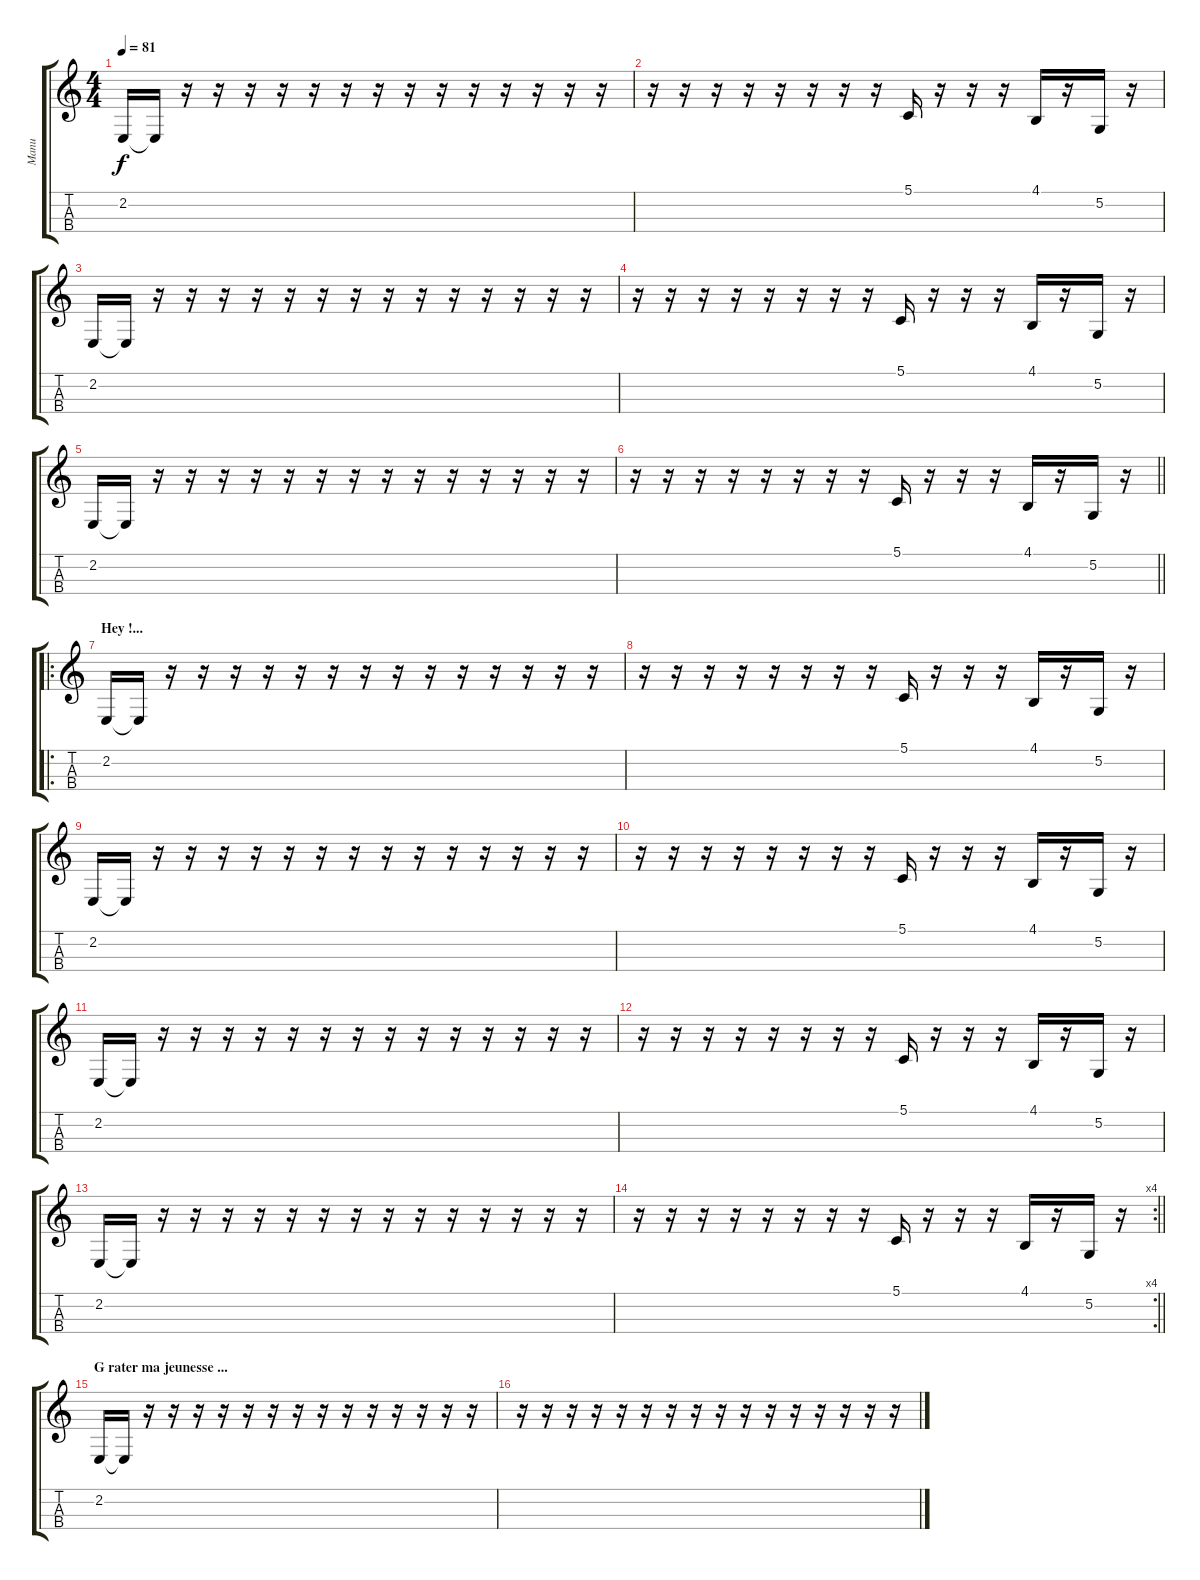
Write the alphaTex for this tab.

\track ("Manu" "Manu") {instrument panflute}
\staff {score tabs}
\tuning (G3 D3 A2 E2) {hide}
\ts (4 4)
\tempo 81
\clef g2
\ks c
2.2.16{dy f instrument panflute} 2.2{t}.16 r.16 r.16 r.16 r.16 r.16 r.16 r.16 r.16 r.16 r.16 r.16 r.16 r.16 r.16 |
r.16 r.16 r.16 r.16 r.16 r.16 r.16 r.16 5.1.16 r.16 r.16 r.16 4.1.16 r.16 5.2.16 r.16 |
2.2.16 2.2{t}.16 r.16 r.16 r.16 r.16 r.16 r.16 r.16 r.16 r.16 r.16 r.16 r.16 r.16 r.16 |
r.16 r.16 r.16 r.16 r.16 r.16 r.16 r.16 5.1.16 r.16 r.16 r.16 4.1.16 r.16 5.2.16 r.16 |
2.2.16 2.2{t}.16 r.16 r.16 r.16 r.16 r.16 r.16 r.16 r.16 r.16 r.16 r.16 r.16 r.16 r.16 |
\barLineRight lightlight
r.16 r.16 r.16 r.16 r.16 r.16 r.16 r.16 5.1.16 r.16 r.16 r.16 4.1.16 r.16 5.2.16 r.16 |
\ro
\section ("" "Hey !...")
2.2.16 2.2{t}.16 r.16 r.16 r.16 r.16 r.16 r.16 r.16 r.16 r.16 r.16 r.16 r.16 r.16 r.16 |
r.16 r.16 r.16 r.16 r.16 r.16 r.16 r.16 5.1.16 r.16 r.16 r.16 4.1.16 r.16 5.2.16 r.16 |
2.2.16 2.2{t}.16 r.16 r.16 r.16 r.16 r.16 r.16 r.16 r.16 r.16 r.16 r.16 r.16 r.16 r.16 |
r.16 r.16 r.16 r.16 r.16 r.16 r.16 r.16 5.1.16 r.16 r.16 r.16 4.1.16 r.16 5.2.16 r.16 |
2.2.16 2.2{t}.16 r.16 r.16 r.16 r.16 r.16 r.16 r.16 r.16 r.16 r.16 r.16 r.16 r.16 r.16 |
r.16 r.16 r.16 r.16 r.16 r.16 r.16 r.16 5.1.16 r.16 r.16 r.16 4.1.16 r.16 5.2.16 r.16 |
2.2.16 2.2{t}.16 r.16 r.16 r.16 r.16 r.16 r.16 r.16 r.16 r.16 r.16 r.16 r.16 r.16 r.16 |
\rc 4
\barLineRight lightlight
r.16 r.16 r.16 r.16 r.16 r.16 r.16 r.16 5.1.16 r.16 r.16 r.16 4.1.16 r.16 5.2.16 r.16 |
\section ("" "G rater ma jeunesse ...")
2.2.16 2.2{t}.16 r.16 r.16 r.16 r.16 r.16 r.16 r.16 r.16 r.16 r.16 r.16 r.16 r.16 r.16 |
r.16 r.16 r.16 r.16 r.16 r.16 r.16 r.16 r.16 r.16 r.16 r.16 r.16 r.16 r.16 r.16
